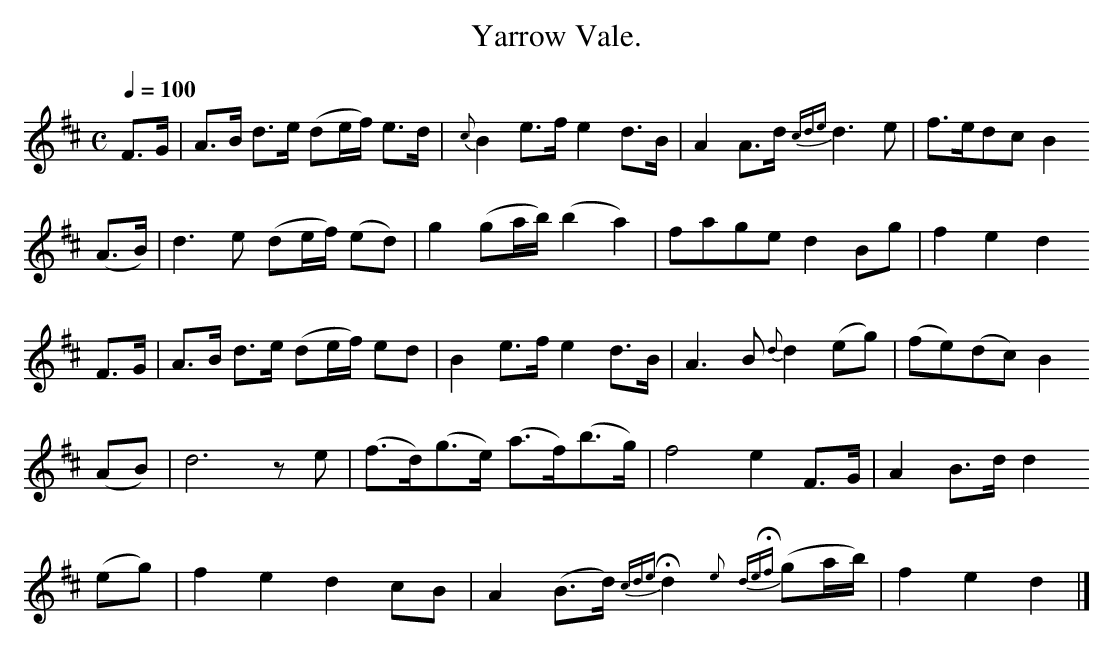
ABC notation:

X:1
T:Yarrow Vale.
M:C
L:1/8
Q:1/4=100
K:D
 F>G |A>B d>e (de/f/)  e>d|{c}B2  e>f         e2            d>B   |A2A>d {cde}d3 e | f>edc  B2
(A>B)|d3    e (de/f/) (ed)|   g2  (ga/b/)    (b2            a2)   |fage        d2 Bg | f2  e2  d2
 F>G |A>B d>e (de/f/)  ed |   B2   e>f        e2            d>B   |A3 B     {d}d2(eg)|(fe)(dc) B2
(AB) |d6               ze |  (f>d)(g>e)      (a>f)(b>g)  |f4          e2 F>G| A2  B>d d2
(eg) |f2  e2   d2      cB |   A2  (B>d) {cde}Hd2{e} {deHf} (ga/b/)|f2e2        d2   |]
